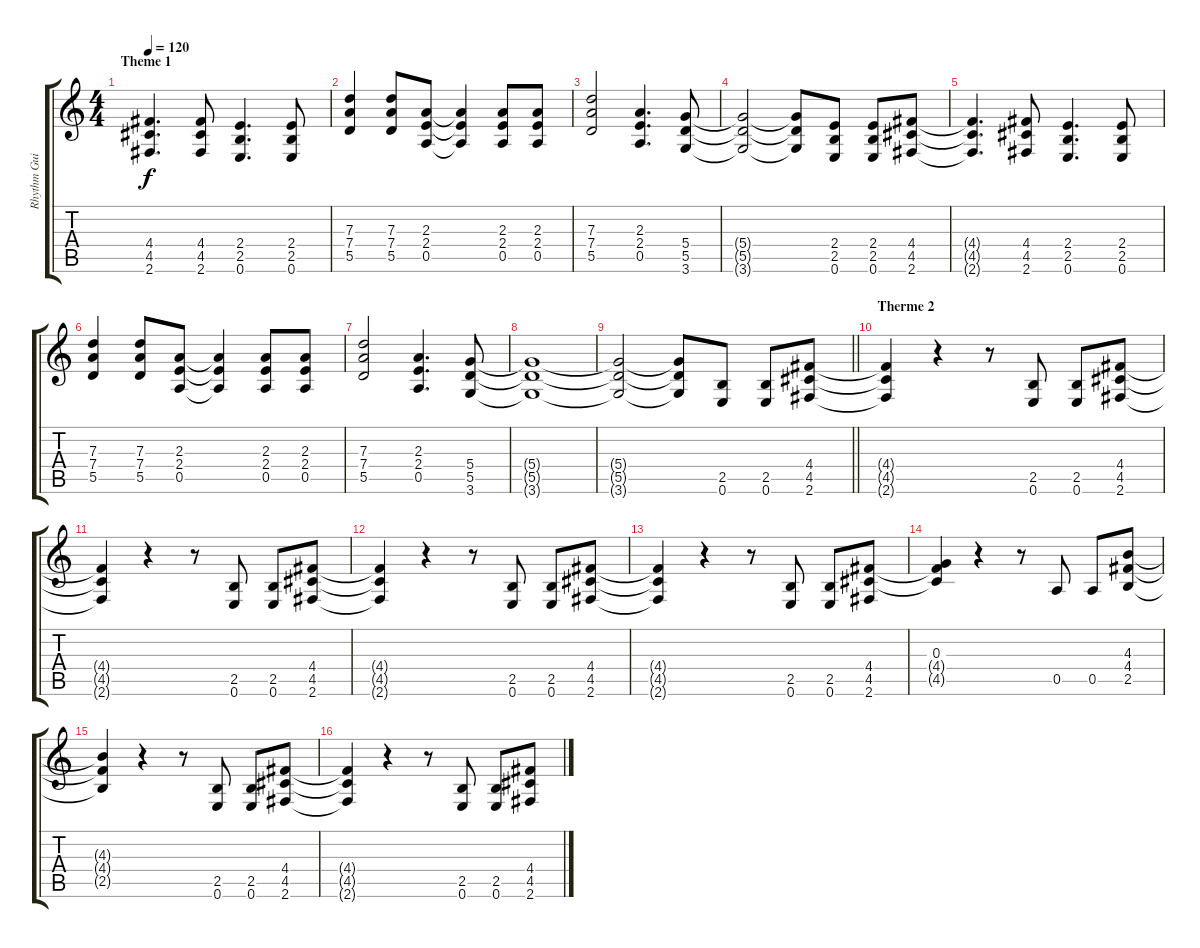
\track ("Rhythm Guitar" "Rhythm Gui") {instrument overdrivenguitar}
\staff {score tabs}
\tuning (E4 B3 G3 D3 A2 E2) {hide}
\ts (4 4)
\section ("" "Theme 1")
\tempo 120
\clef g2
\ks c
(4.4{t} 4.5{t} 2.6{t}).4{d dy f} (4.4 4.5 2.6).8 (2.4 2.5 0.6).4{d} (2.4 2.5 0.6).8 |
(7.3 7.4 5.5).4 (7.3 7.4 5.5).8 (2.3 2.4 0.5).8 (2.3{t} 2.4{t} 0.5{t}).4 (2.3 2.4 0.5).8 (2.3 2.4 0.5).8 |
(7.3 7.4 5.5).2 (2.3 2.4 0.5).4{d} (5.4 5.5 3.6).8 |
(5.4{t} 5.5{t} 3.6{t}).2 (5.4{t} 5.5{t} 3.6{t}).8 (2.4 2.5 0.6).8 (2.4 2.5 0.6).8 (4.4 4.5 2.6).8 |
(4.4{t} 4.5{t} 2.6{t}).4{d} (4.4 4.5 2.6).8 (2.4 2.5 0.6).4{d} (2.4 2.5 0.6).8 |
(7.3 7.4 5.5).4 (7.3 7.4 5.5).8 (2.3 2.4 0.5).8 (2.3{t} 2.4{t} 0.5{t}).4 (2.3 2.4 0.5).8 (2.3 2.4 0.5).8 |
(7.3 7.4 5.5).2 (2.3 2.4 0.5).4{d} (5.4 5.5 3.6).8 |
(5.4{t} 5.5{t} 3.6{t}).1 |
\barLineRight lightlight
(5.4{t} 5.5{t} 3.6{t}).2 (5.4{t} 5.5{t} 3.6{t}).8 (2.5 0.6).8 (2.5 0.6).8 (4.4 4.5 2.6).8 |
\section ("" "Therme 2")
(4.4{t} 4.5{t} 2.6{t}).4 r.4 r.8 (2.5 0.6).8 (2.5 0.6).8 (4.4 4.5 2.6).8 |
(4.4{t} 4.5{t} 2.6{t}).4 r.4 r.8 (2.5 0.6).8 (2.5 0.6).8 (4.4 4.5 2.6).8 |
(4.4{t} 4.5{t} 2.6{t}).4 r.4 r.8 (2.5 0.6).8 (2.5 0.6).8 (4.4 4.5 2.6).8 |
(4.4{t} 4.5{t} 2.6{t}).4 r.4 r.8 (2.5 0.6).8 (2.5 0.6).8 (4.4 4.5 2.6).8 |
(0.3 4.4{t} 4.5{t}).4 r.4 r.8 0.5.8 0.5.8 (4.3 4.4 2.5).8 |
(4.3{t} 4.4{t} 2.5{t}).4 r.4 r.8 (2.5 0.6).8 (2.5 0.6).8 (4.4 4.5 2.6).8 |
(4.4{t} 4.5{t} 2.6{t}).4 r.4 r.8 (2.5 0.6).8 (2.5 0.6).8 (4.4 4.5 2.6).8
